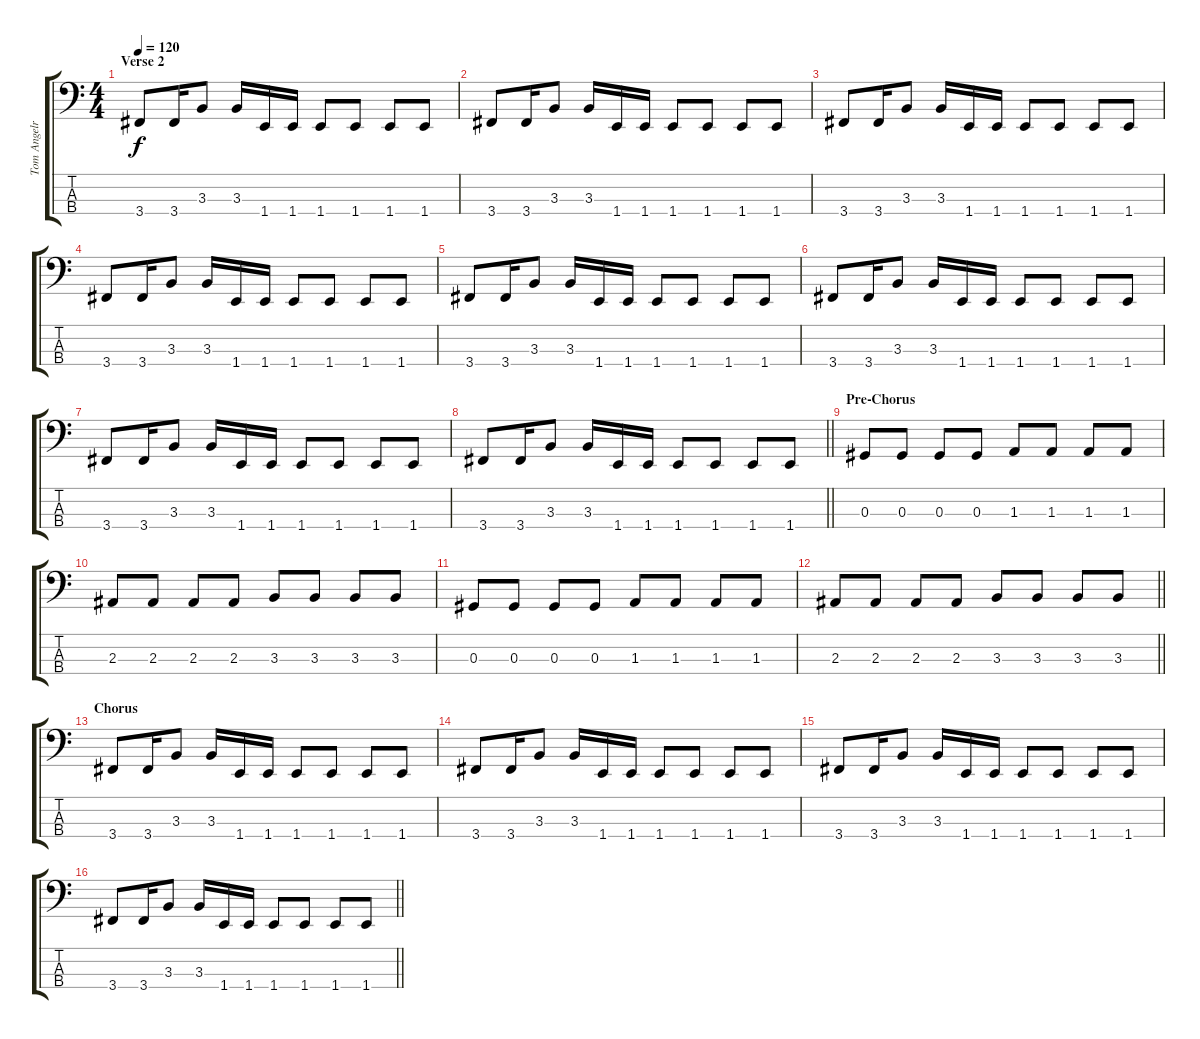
\track ("Tom Angelripper" "Tom Angelr") {instrument overdrivenguitar}
\staff {score tabs}
\tuning (Gb2 Db2 Ab1 Eb1) {hide}
\ts (4 4)
\section ("" "Verse 2")
\tempo 120
\clef f4
\ks c
3.4.8{dy f} 3.4.16 3.3.8 3.3.16 1.4.16 1.4.16 1.4.8 1.4.8 1.4.8 1.4.8 |
3.4.8 3.4.16 3.3.8 3.3.16 1.4.16 1.4.16 1.4.8 1.4.8 1.4.8 1.4.8 |
3.4.8 3.4.16 3.3.8 3.3.16 1.4.16 1.4.16 1.4.8 1.4.8 1.4.8 1.4.8 |
3.4.8 3.4.16 3.3.8 3.3.16 1.4.16 1.4.16 1.4.8 1.4.8 1.4.8 1.4.8 |
3.4.8 3.4.16 3.3.8 3.3.16 1.4.16 1.4.16 1.4.8 1.4.8 1.4.8 1.4.8 |
3.4.8 3.4.16 3.3.8 3.3.16 1.4.16 1.4.16 1.4.8 1.4.8 1.4.8 1.4.8 |
3.4.8 3.4.16 3.3.8 3.3.16 1.4.16 1.4.16 1.4.8 1.4.8 1.4.8 1.4.8 |
\barLineRight lightlight
3.4.8 3.4.16 3.3.8 3.3.16 1.4.16 1.4.16 1.4.8 1.4.8 1.4.8 1.4.8 |
\section ("" "Pre-Chorus")
0.3.8 0.3.8 0.3.8 0.3.8 1.3.8 1.3.8 1.3.8 1.3.8 |
2.3.8 2.3.8 2.3.8 2.3.8 3.3.8 3.3.8 3.3.8 3.3.8 |
0.3.8 0.3.8 0.3.8 0.3.8 1.3.8 1.3.8 1.3.8 1.3.8 |
\barLineRight lightlight
2.3.8 2.3.8 2.3.8 2.3.8 3.3.8 3.3.8 3.3.8 3.3.8 |
\section ("" "Chorus")
3.4.8 3.4.16 3.3.8 3.3.16 1.4.16 1.4.16 1.4.8 1.4.8 1.4.8 1.4.8 |
3.4.8 3.4.16 3.3.8 3.3.16 1.4.16 1.4.16 1.4.8 1.4.8 1.4.8 1.4.8 |
3.4.8 3.4.16 3.3.8 3.3.16 1.4.16 1.4.16 1.4.8 1.4.8 1.4.8 1.4.8 |
\barLineRight lightlight
3.4.8 3.4.16 3.3.8 3.3.16 1.4.16 1.4.16 1.4.8 1.4.8 1.4.8 1.4.8
